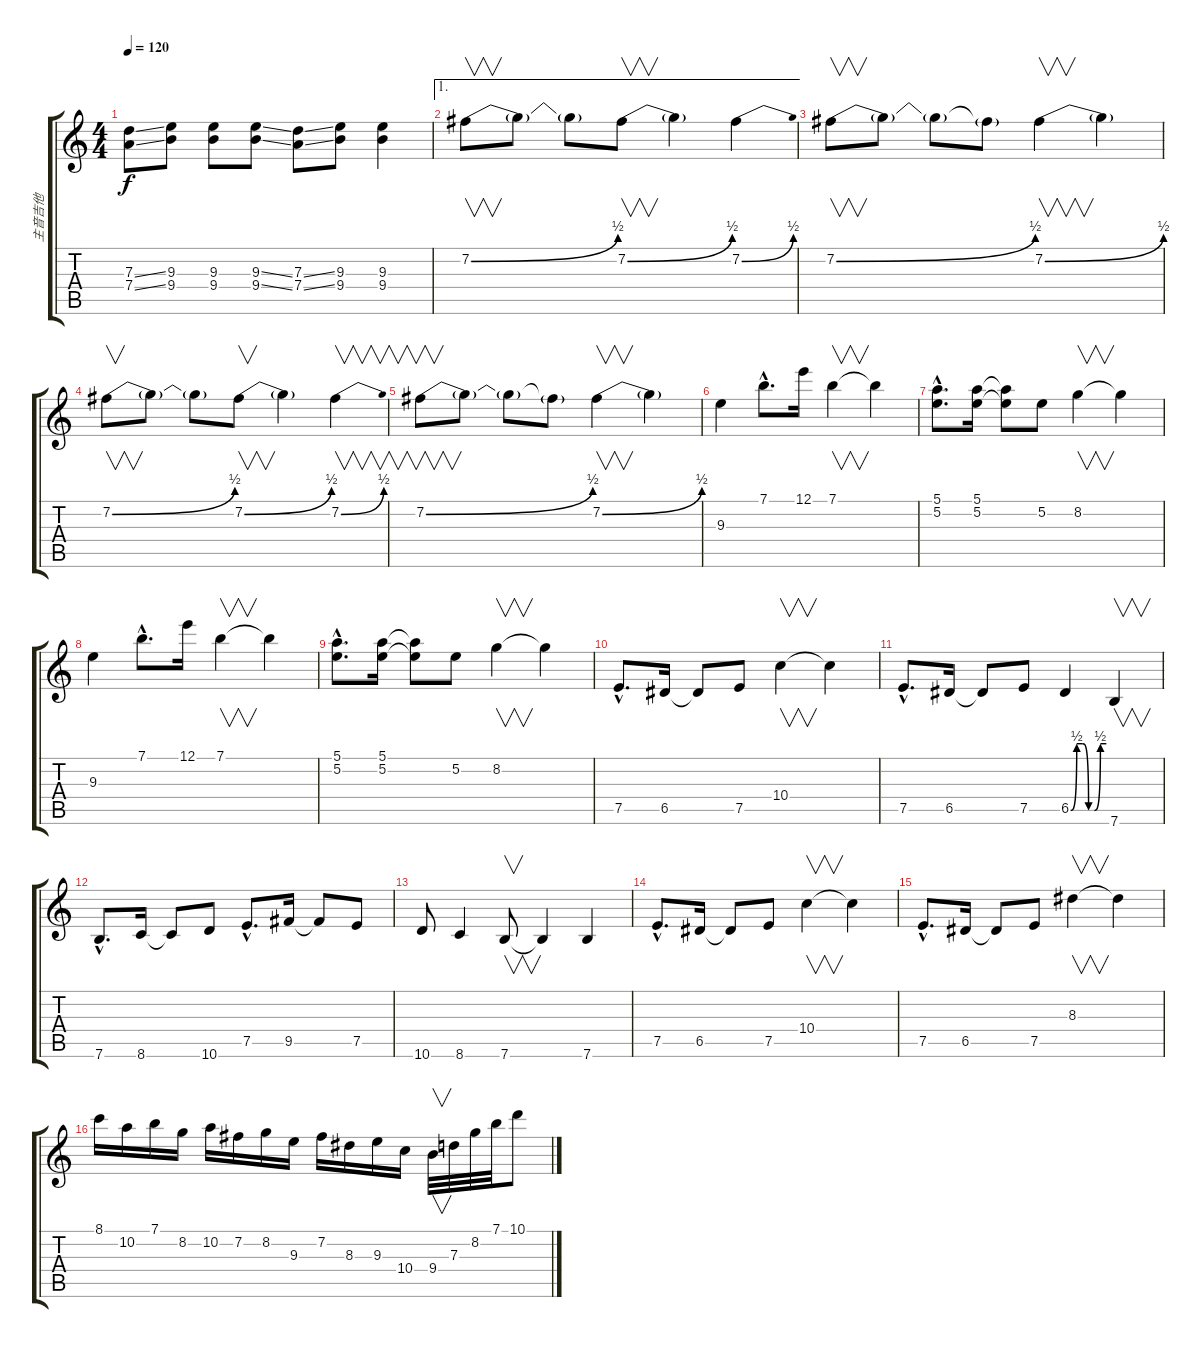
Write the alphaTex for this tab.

\track ("主音吉他" "主音吉他") {instrument distortionguitar}
\staff {score tabs}
\tuning (E4 B3 G3 D3 A2 E2) {hide}
\ts (4 4)
\tempo 120
\clef g2
\ks c
(7.3{ss} 7.4{ss}).8{dy f} (9.3 9.4).8 (9.3 9.4).8 (9.3{ss} 9.4{ss}).8 (7.3{ss} 7.4{ss}).8 (9.3 9.4).8 (9.3 9.4).4 |
\ae 1
7.2{be (bend 0 0 60 2)}.8{v volume 16 balance 0 instrument distortionguitar} 7.2{t}.8 7.2{t}.8 7.2{be (bend 0 0 60 2)}.8{v} 7.2{t}.4 7.2{be (bend 0 0 60 2)}.4 |
7.2{be (bend 0 0 60 2)}.8{v} 7.2{t}.8 7.2{t}.8 7.2{t}.8 7.2{be (bend 0 0 60 2)}.4{v} 7.2{t}.4 |
7.2{be (bend 0 0 60 2)}.8{v} 7.2{t}.8 7.2{t}.8 7.2{be (bend 0 0 60 2)}.8{v} 7.2{t}.4 7.2{be (bend 0 0 60 2)}.4{v} |
7.2{be (bend 0 0 60 2)}.8{v} 7.2{t}.8 7.2{t}.8 7.2{t}.8 7.2{be (bend 0 0 60 2)}.4{v} 7.2{t}.4 |
9.3.4 7.1{hac}.8{d} 12.1.16 7.1.4{v} 7.1{t}.4 |
(5.1{hac} 5.2{hac}).8{d} (5.1 5.2).16 (5.1{t} 5.2{t}).8 5.2.8 8.2.4{v} 8.2{t}.4 |
9.3.4 7.1{hac}.8{d} 12.1.16 7.1.4{v} 7.1{t}.4 |
(5.1{hac} 5.2{hac}).8{d} (5.1 5.2).16 (5.1{t} 5.2{t}).8 5.2.8 8.2.4{v} 8.2{t}.4 |
7.5{hac}.8{d} 6.5.16 6.5{t}.8 7.5.8 10.4.4{v} 10.4{t}.4 |
7.5{hac}.8{d} 6.5.16 6.5{t}.8 7.5.8 6.5{be (custom 0 0 10 2 20 2 30 0 40 0 50 2 60 2)}.4 7.6.4{v} |
7.6{hac}.8{d} 8.6.16 8.6{t}.8 10.6.8 7.5{hac}.8{d} 9.5.16 9.5{t}.8 7.5.8 |
10.6.8 8.6.4 7.6.8{v} 7.6{t}.4 7.6.4 |
7.5{hac}.8{d} 6.5.16 6.5{t}.8 7.5.8 10.4.4{v} 10.4{t}.4 |
7.5{hac}.8{d} 6.5.16 6.5{t}.8 7.5.8 8.3.4{v} 8.3{t}.4 |
8.1.16 10.2.16 7.1.16 8.2.16 10.2.16 7.2.16 8.2.16 9.3.16 7.2.16 8.3.16 9.3.16 10.4.16 9.4.32{v} 7.3.32 8.2.32 7.1.32 10.1.8
